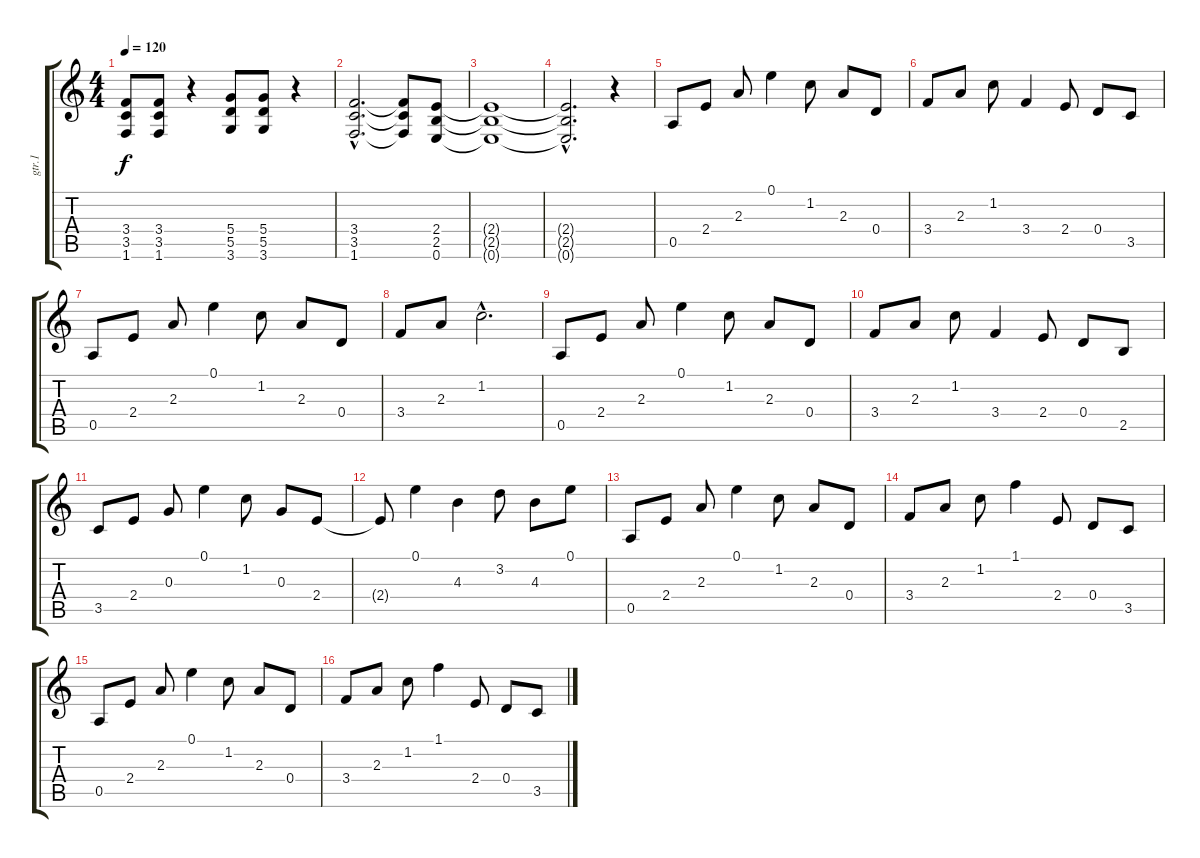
\track ("gtr.1" "gtr.1") {instrument overdrivenguitar}
\staff {score tabs}
\tuning (E4 B3 G3 D3 A2 E2) {hide}
\ts (4 4)
\tempo 120
\clef g2
\ks c
(3.4 3.5 1.6).8{dy f} (3.4 3.5 1.6).8 r.4 (5.4 5.5 3.6).8 (5.4 5.5 3.6).8 r.4 |
(3.4{hac} 3.5{hac} 1.6{hac}).2{d} (3.4{t} 3.5{t} 1.6{t}).8 (2.4 2.5 0.6).8 |
(2.4{t} 2.5{t} 0.6{t}).1 |
(2.4{hac t} 2.5{hac t} 0.6{hac t}).2{d} r.4 |
0.5.8{instrument electricguitarclean} 2.4.8 2.3.8 0.1.4 1.2.8 2.3.8 0.4.8 |
3.4.8 2.3.8 1.2.8 3.4.4 2.4.8 0.4.8 3.5.8 |
0.5.8 2.4.8 2.3.8 0.1.4 1.2.8 2.3.8 0.4.8 |
3.4.8 2.3.8 1.2{hac}.2{d} |
0.5.8 2.4.8 2.3.8 0.1.4 1.2.8 2.3.8 0.4.8 |
3.4.8 2.3.8 1.2.8 3.4.4 2.4.8 0.4.8 2.5.8 |
3.5.8 2.4.8 0.3.8 0.1.4 1.2.8 0.3.8 2.4.8 |
2.4{t}.8 0.1.4 4.3.4 3.2.8 4.3.8 0.1.8 |
0.5.8 2.4.8 2.3.8 0.1.4 1.2.8 2.3.8 0.4.8 |
3.4.8 2.3.8 1.2.8 1.1.4 2.4.8 0.4.8 3.5.8 |
0.5.8 2.4.8 2.3.8 0.1.4 1.2.8 2.3.8 0.4.8 |
3.4.8 2.3.8 1.2.8 1.1.4 2.4.8 0.4.8 3.5.8
